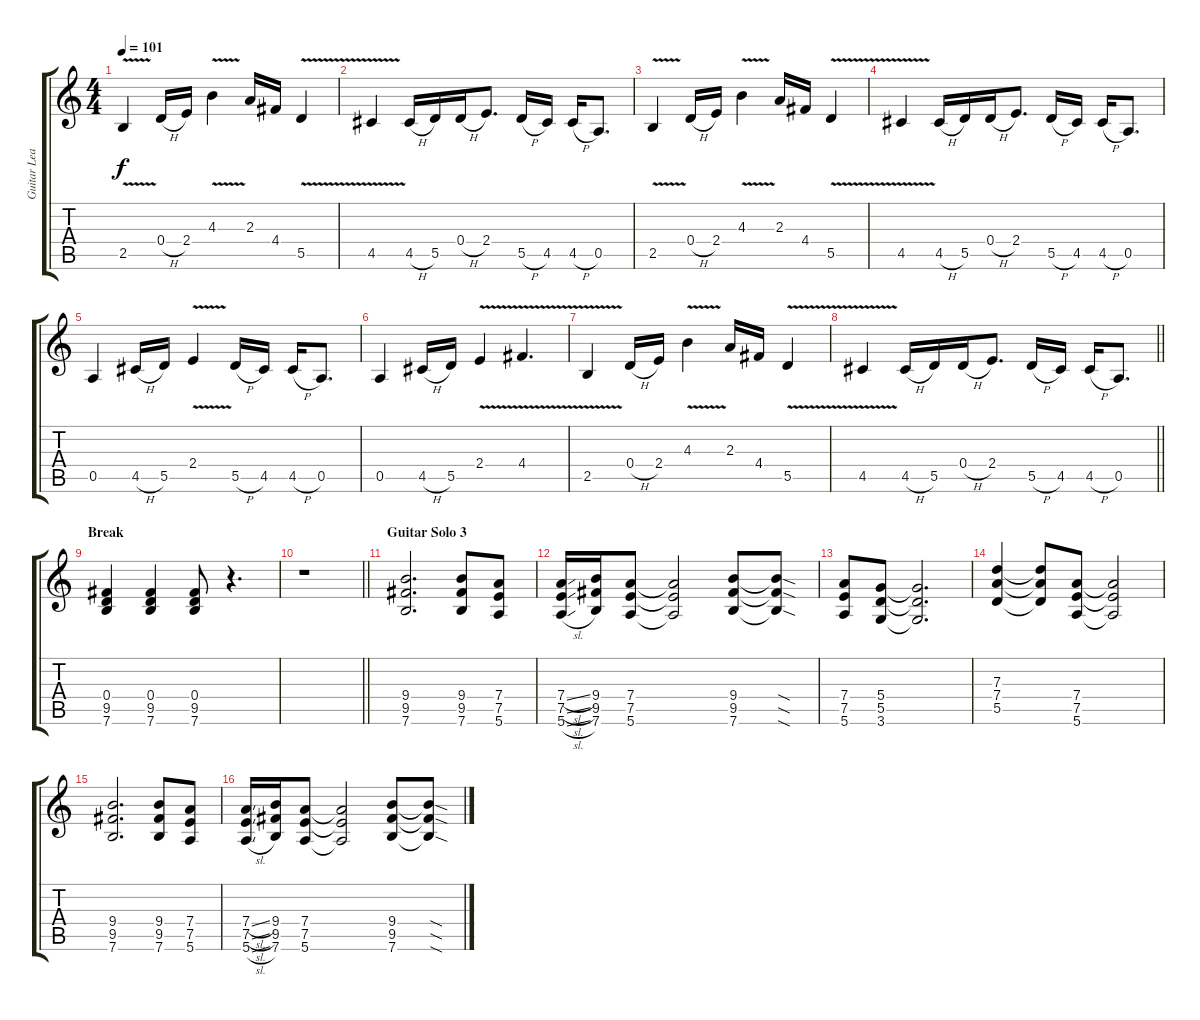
\track ("Guitar Lead" "Guitar Lea") {instrument overdrivenguitar}
\staff {score tabs}
\tuning (E4 B3 G3 D3 A2 E2) {hide}
\ts (4 4)
\tempo 101
\clef g2
\ks c
2.5{v}.4{dy f} 0.4{h}.16 2.4.16 4.3{v}.4 2.3.16 4.4.16 5.5{v}.4 |
4.5{v}.4 4.5{h}.16 5.5.16 0.4{h}.16 2.4.8{d} 5.5{h}.16 4.5.16 4.5{h}.16 0.5.8{d} |
2.5{v}.4 0.4{h}.16 2.4.16 4.3{v}.4 2.3.16 4.4.16 5.5{v}.4 |
4.5{v}.4 4.5{h}.16 5.5.16 0.4{h}.16 2.4.8{d} 5.5{h}.16 4.5.16 4.5{h}.16 0.5.8{d} |
0.5.4 4.5{h}.16 5.5.16 2.4{v}.4 5.5{h}.16 4.5.16 4.5{h}.16 0.5.8{d} |
0.5.4 4.5{h}.16 5.5.16 2.4{v}.4 4.4{v}.4{d} |
2.5{v}.4 0.4{h}.16 2.4.16 4.3{v}.4 2.3.16 4.4.16 5.5{v}.4 |
\barLineRight lightlight
4.5{v}.4 4.5{h}.16 5.5.16 0.4{h}.16 2.4.8{d} 5.5{h}.16 4.5.16 4.5{h}.16 0.5.8{d} |
\section ("" "Break")
(0.4 9.5 7.6).4 (0.4 9.5 7.6).4 (0.4 9.5 7.6).8 r.4{d} |
\barLineRight lightlight
r.1 |
\section ("" "Guitar Solo 3")
(9.4 9.5 7.6).2{d} (9.4 9.5 7.6).8 (7.4 7.5 5.6).8 |
(7.4{sl} 7.5{sl} 5.6{sl}).16 (9.4 9.5 7.6).16 (7.4 7.5 5.6).8 (7.4{t} 7.5{t} 5.6{t}).2 (9.4 9.5 7.6).8 (9.4{sod t} 9.5{sod t} 7.6{sod t}).8 |
(7.4 7.5 5.6).8 (5.4 5.5 3.6).8 (5.4{t} 5.5{t} 3.6{t}).2{d} |
(7.3 7.4 5.5).4 (7.3{t} 7.4{t} 5.5{t}).8 (7.4 7.5 5.6).8 (7.4{t} 7.5{t} 5.6{t}).2 |
(9.4 9.5 7.6).2{d} (9.4 9.5 7.6).8 (7.4 7.5 5.6).8 |
(7.4{sl} 7.5{sl} 5.6{sl}).16 (9.4 9.5 7.6).16 (7.4 7.5 5.6).8 (7.4{t} 7.5{t} 5.6{t}).2 (9.4 9.5 7.6).8 (9.4{sod t} 9.5{sod t} 7.6{sod t}).8
